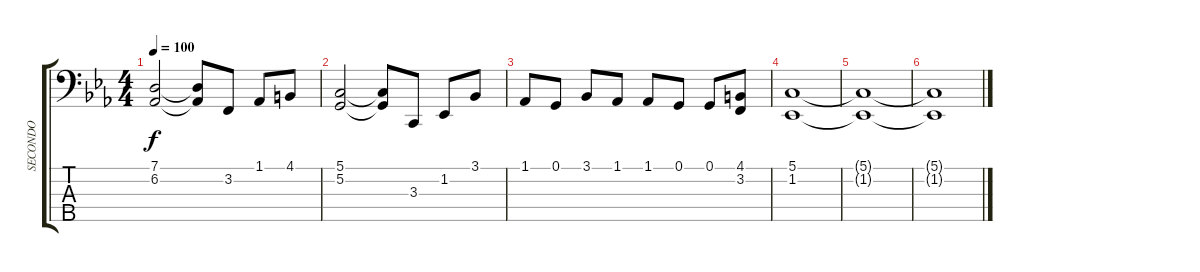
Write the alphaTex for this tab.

\track ("SECONDO" "SECONDO") {instrument acousticgrandpiano}
\staff {score tabs}
\tuning (G2 D2 A1 E1 B0) {hide}
\ts (4 4)
\tempo 100
\clef f4
\ks cminor
(7.1 6.2).2{dy f} (7.1{t} 6.2{t}).8 3.2.8 1.1.8 4.1.8 |
(5.1 5.2).2 (5.1{t} 5.2{t}).8 3.3.8 1.2.8 3.1.8 |
1.1.8 0.1.8 3.1.8 1.1.8 1.1.8 0.1.8 0.1.8 (4.1 3.2).8 |
(5.1 1.2).1 |
(5.1{t} 1.2{t}).1 |
(5.1{t} 1.2{t}).1
